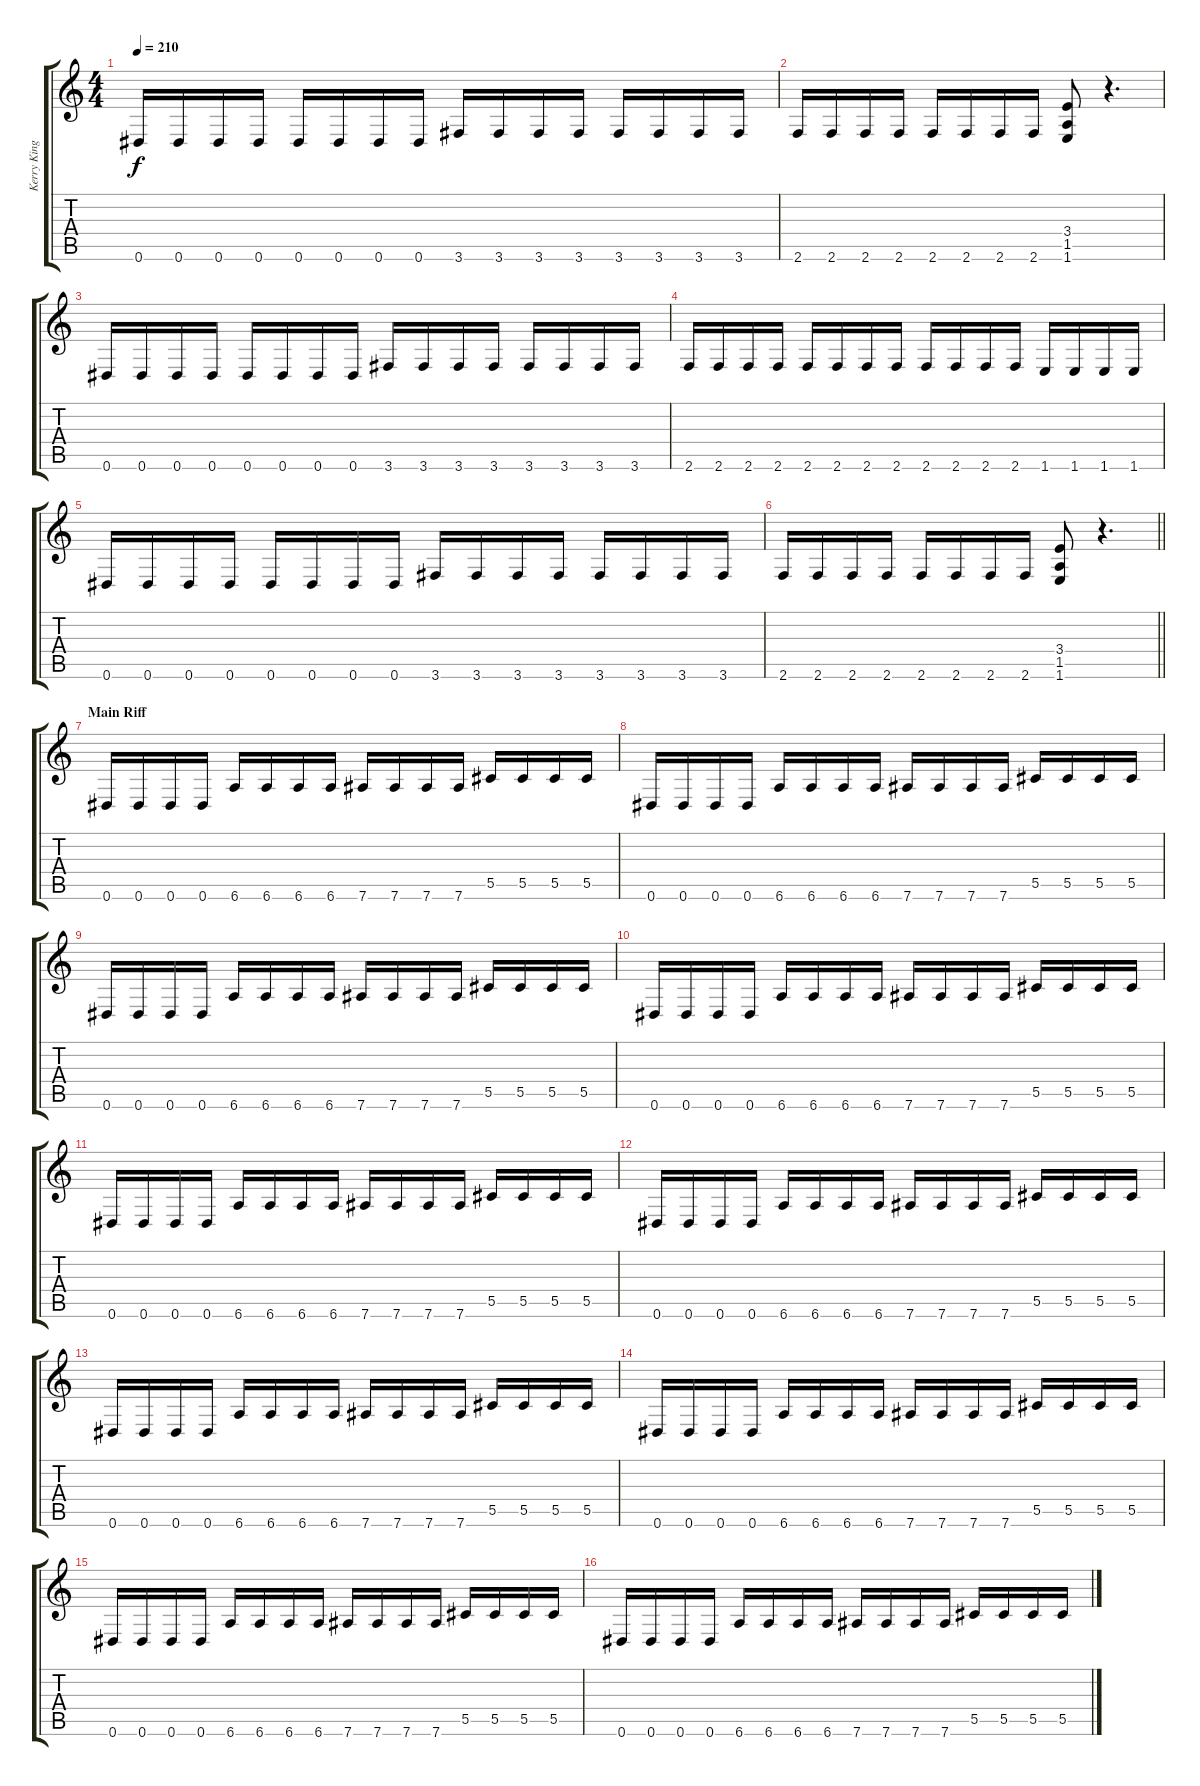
\track ("Kerry King" "Kerry King") {instrument distortionguitar}
\staff {score tabs}
\tuning (Eb4 Bb3 Gb3 Db3 Ab2 Eb2) {hide}
\ts (4 4)
\tempo 210
\clef g2
\ks c
0.6.16{dy f} 0.6.16 0.6.16 0.6.16 0.6.16 0.6.16 0.6.16 0.6.16 3.6.16 3.6.16 3.6.16 3.6.16 3.6.16 3.6.16 3.6.16 3.6.16 |
2.6.16 2.6.16 2.6.16 2.6.16 2.6.16 2.6.16 2.6.16 2.6.16 (3.4 1.5 1.6).8 r.4{d} |
0.6.16 0.6.16 0.6.16 0.6.16 0.6.16 0.6.16 0.6.16 0.6.16 3.6.16 3.6.16 3.6.16 3.6.16 3.6.16 3.6.16 3.6.16 3.6.16 |
2.6.16 2.6.16 2.6.16 2.6.16 2.6.16 2.6.16 2.6.16 2.6.16 2.6.16 2.6.16 2.6.16 2.6.16 1.6.16 1.6.16 1.6.16 1.6.16 |
0.6.16 0.6.16 0.6.16 0.6.16 0.6.16 0.6.16 0.6.16 0.6.16 3.6.16 3.6.16 3.6.16 3.6.16 3.6.16 3.6.16 3.6.16 3.6.16 |
\barLineRight lightlight
2.6.16 2.6.16 2.6.16 2.6.16 2.6.16 2.6.16 2.6.16 2.6.16 (3.4 1.5 1.6).8 r.4{d} |
\section ("" "Main Riff")
0.6.16 0.6.16 0.6.16 0.6.16 6.6.16 6.6.16 6.6.16 6.6.16 7.6.16 7.6.16 7.6.16 7.6.16 5.5.16 5.5.16 5.5.16 5.5.16 |
0.6.16 0.6.16 0.6.16 0.6.16 6.6.16 6.6.16 6.6.16 6.6.16 7.6.16 7.6.16 7.6.16 7.6.16 5.5.16 5.5.16 5.5.16 5.5.16 |
0.6.16 0.6.16 0.6.16 0.6.16 6.6.16 6.6.16 6.6.16 6.6.16 7.6.16 7.6.16 7.6.16 7.6.16 5.5.16 5.5.16 5.5.16 5.5.16 |
0.6.16 0.6.16 0.6.16 0.6.16 6.6.16 6.6.16 6.6.16 6.6.16 7.6.16 7.6.16 7.6.16 7.6.16 5.5.16 5.5.16 5.5.16 5.5.16 |
0.6.16 0.6.16 0.6.16 0.6.16 6.6.16 6.6.16 6.6.16 6.6.16 7.6.16 7.6.16 7.6.16 7.6.16 5.5.16 5.5.16 5.5.16 5.5.16 |
0.6.16 0.6.16 0.6.16 0.6.16 6.6.16 6.6.16 6.6.16 6.6.16 7.6.16 7.6.16 7.6.16 7.6.16 5.5.16 5.5.16 5.5.16 5.5.16 |
0.6.16 0.6.16 0.6.16 0.6.16 6.6.16 6.6.16 6.6.16 6.6.16 7.6.16 7.6.16 7.6.16 7.6.16 5.5.16 5.5.16 5.5.16 5.5.16 |
0.6.16 0.6.16 0.6.16 0.6.16 6.6.16 6.6.16 6.6.16 6.6.16 7.6.16 7.6.16 7.6.16 7.6.16 5.5.16 5.5.16 5.5.16 5.5.16 |
0.6.16 0.6.16 0.6.16 0.6.16 6.6.16 6.6.16 6.6.16 6.6.16 7.6.16 7.6.16 7.6.16 7.6.16 5.5.16 5.5.16 5.5.16 5.5.16 |
0.6.16 0.6.16 0.6.16 0.6.16 6.6.16 6.6.16 6.6.16 6.6.16 7.6.16 7.6.16 7.6.16 7.6.16 5.5.16 5.5.16 5.5.16 5.5.16
